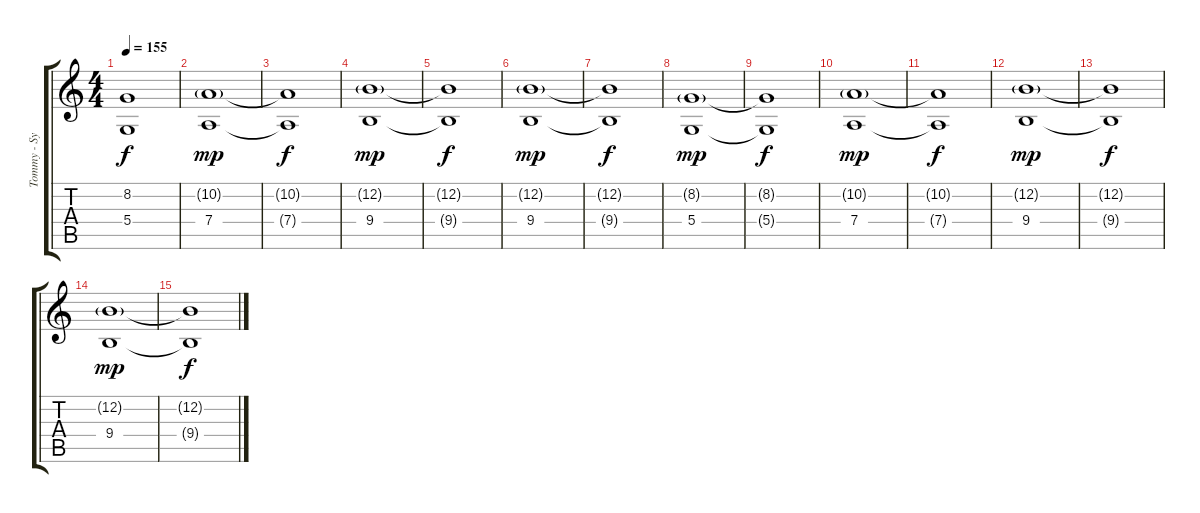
\track ("Tommy - Synth" "Tommy - Sy") {instrument synthstrings1}
\staff {score tabs}
\tuning (E4 B3 G3 D3 A2 E2) {hide}
\ts (4 4)
\tempo 155
\clef g2
\ks c
(8.2{t} 5.4{t}).1{dy f} |
(10.2{g} 7.4).1{dy mp} |
(10.2{t} 7.4{t}).1{dy f} |
(12.2{g} 9.4).1{dy mp} |
(12.2{t} 9.4{t}).1{dy f} |
(12.2{g} 9.4).1{dy mp} |
(12.2{t} 9.4{t}).1{dy f} |
(8.2{g} 5.4).1{dy mp} |
(8.2{t} 5.4{t}).1{dy f} |
(10.2{g} 7.4).1{dy mp} |
(10.2{t} 7.4{t}).1{dy f} |
(12.2{g} 9.4).1{dy mp} |
(12.2{t} 9.4{t}).1{dy f} |
(12.2{g} 9.4).1{dy mp} |
(12.2{t} 9.4{t}).1{dy f}
